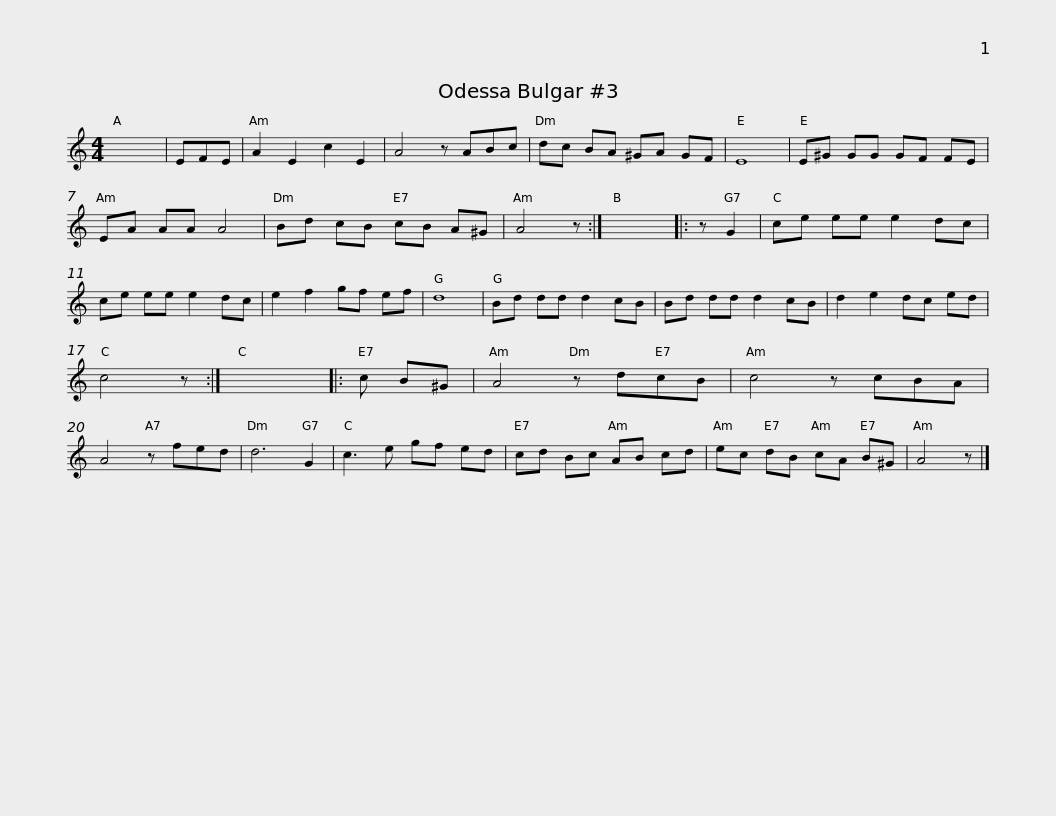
X:1
L:1/8
M:4/4
I:linebreak $
K:C
V:1 treble
V:1
 x8 | EFE | A2 E2 c2 E2 | A4 z ABc | dc BA ^GA GF | %5
 E8 | E^G GG GF FE | EA AA A4 |$ Bd cB cB A^G | A4 z :| %10
 x8 |: z G2 | ce ee e2 dc | ce ee e2 dc | e2 f2 gf ef | %15
 d8 |$ Bd dd d2 cB | Bd dd d2 cB | d2 e2 dc ed | c4 z :| %20
 x8 |: c B^G | A4 z dcB | c4 z cBA |$ A4 z fed | %25
 d6 G2 | c3 e gf ed | cd Bc AB cd | ec dB cA B^G | A4 z |] %30
